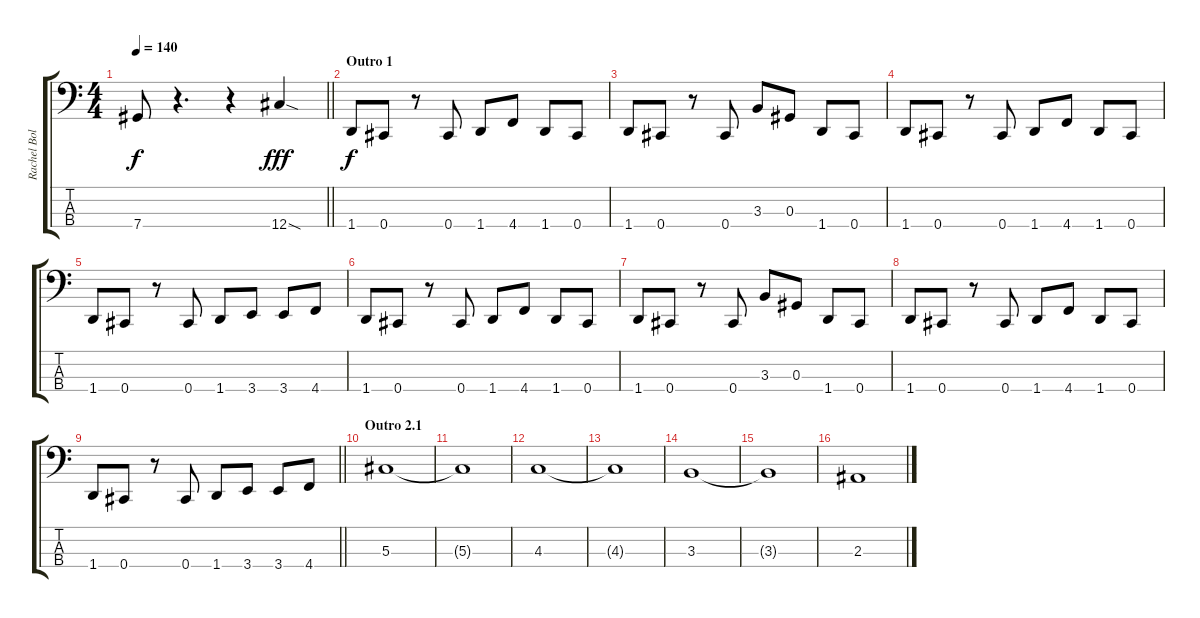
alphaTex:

\track ("Rachel Bolan" "Rachel Bol") {instrument electricbasspick}
\staff {score tabs}
\tuning (Gb2 Db2 Ab1 Db1) {hide}
\ts (4 4)
\tempo 140
\clef f4
\barLineRight lightlight
\ks c
7.4.8{dy f} r.4{d} r.4 12.4{sod}.4{dy fff} |
\section ("" "Outro 1")
1.4.8{dy f} 0.4.8 r.8 0.4.8 1.4.8 4.4.8 1.4.8 0.4.8 |
1.4.8 0.4.8 r.8 0.4.8 3.3.8 0.3.8 1.4.8 0.4.8 |
1.4.8 0.4.8 r.8 0.4.8 1.4.8 4.4.8 1.4.8 0.4.8 |
1.4.8 0.4.8 r.8 0.4.8 1.4.8 3.4.8 3.4.8 4.4.8 |
1.4.8 0.4.8 r.8 0.4.8 1.4.8 4.4.8 1.4.8 0.4.8 |
1.4.8 0.4.8 r.8 0.4.8 3.3.8 0.3.8 1.4.8 0.4.8 |
1.4.8 0.4.8 r.8 0.4.8 1.4.8 4.4.8 1.4.8 0.4.8 |
\barLineRight lightlight
1.4.8 0.4.8 r.8 0.4.8 1.4.8 3.4.8 3.4.8 4.4.8 |
\section ("" "Outro 2.1")
5.3.1 |
5.3{t}.1 |
4.3.1 |
4.3{t}.1 |
3.3.1 |
3.3{t}.1 |
2.3.1
